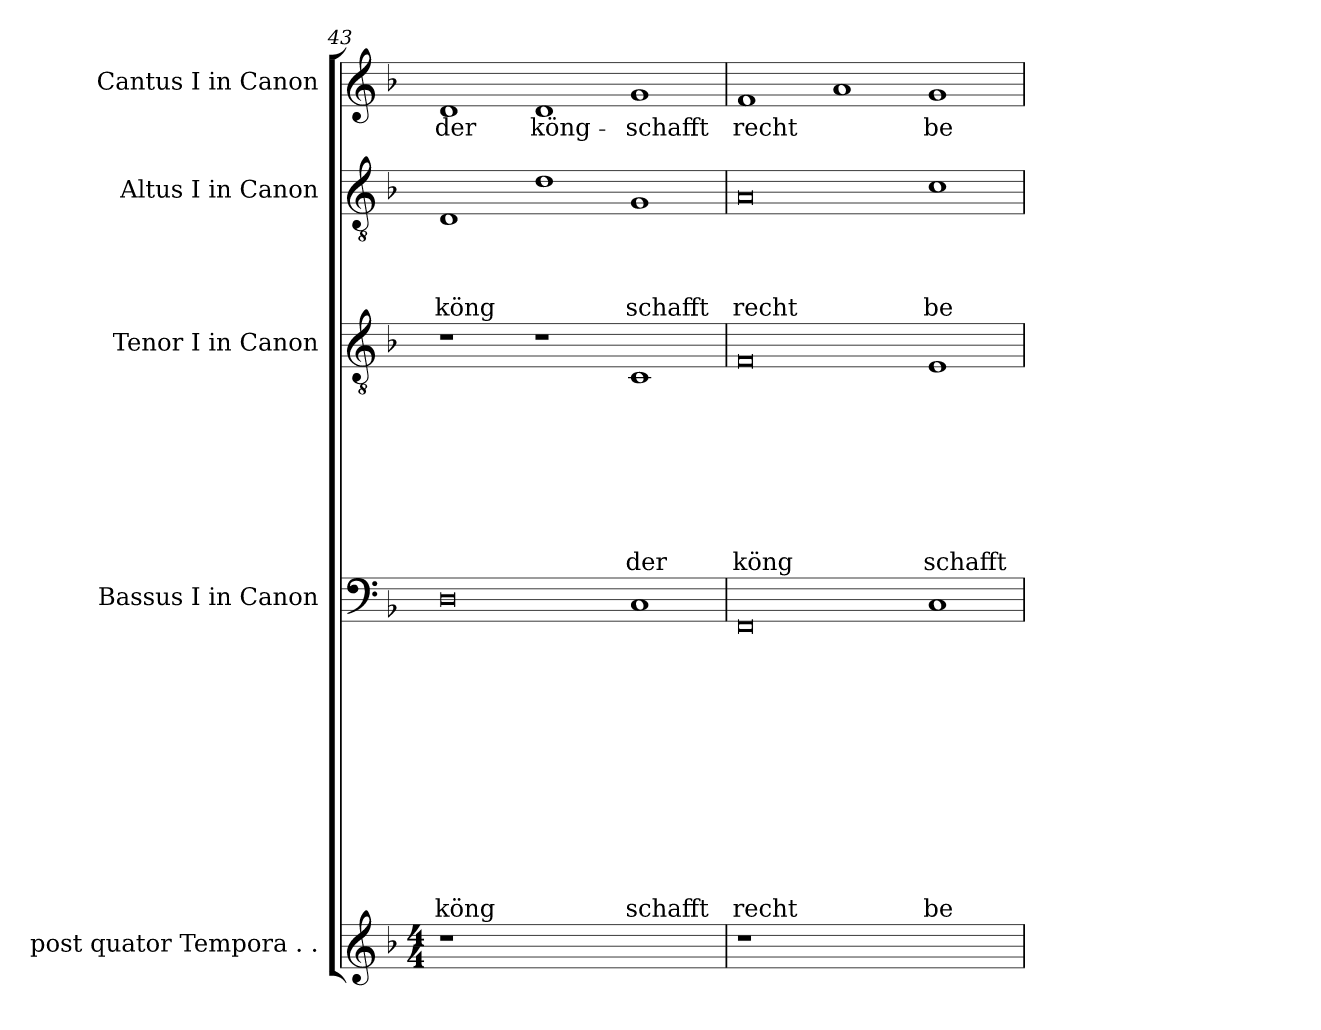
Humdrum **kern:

**kern	**kern	**text	**text	**text	**text	**text	**text	**text	**text	**text	**text	**text	**text	**kern	**text	**text	**text	**text	**text	**text	**text	**text	**kern	**text	**text	**text	**text	**kern	**text
*part5	*part4	*part4	*part4	*part4	*part4	*part4	*part4	*part4	*part4	*part4	*part4	*part4	*part4	*part3	*part3	*part3	*part3	*part3	*part3	*part3	*part3	*part3	*part2	*part2	*part2	*part2	*part2	*part1	*part1
*staff5	*staff4	*staff4	*staff4	*staff4	*staff4	*staff4	*staff4	*staff4	*staff4	*staff4	*staff4	*staff4	*staff4	*staff3	*staff3	*staff3	*staff3	*staff3	*staff3	*staff3	*staff3	*staff3	*staff2	*staff2	*staff2	*staff2	*staff2	*staff1	*staff1
*I"post quator Tempora . .	*I"Bassus I in Canon	*	*	*	*	*	*	*	*	*	*	*	*	*I"Tenor I in Canon	*	*	*	*	*	*	*	*	*I"Altus I in Canon	*	*	*	*	*I"Cantus I in Canon	*
!!LO:LB:g=z
*clefG2	*clefF4	*	*	*	*	*	*	*	*	*	*	*	*	*clefGv2	*	*	*	*	*	*	*	*	*clefGv2	*	*	*	*	*clefG2	*
*k[b-]	*k[b-]	*	*	*	*	*	*	*	*	*	*	*	*	*k[b-]	*	*	*	*	*	*	*	*	*k[b-]	*	*	*	*	*k[b-]	*
*F:	*F:	*	*	*	*	*	*	*	*	*	*	*	*	*F:	*	*	*	*	*	*	*	*	*F:	*	*	*	*	*F:	*
*M4/4	*	*	*	*	*	*	*	*	*	*	*	*	*	*	*	*	*	*	*	*	*	*	*	*	*	*	*	*	*
=43	=43	=43	=43	=43	=43	=43	=43	=43	=43	=43	=43	=43	=43	=43	=43	=43	=43	=43	=43	=43	=43	=43	=43	=43	=43	=43	=43	=43	=43
!	!	!	!	!	!	!	!	!	!	!	!	!	!LO:LY:b	!	!	!	!	!	!	!	!	!	!	!	!	!	!LO:LY:b	!	!LO:LY:b
1r	0D	.	.	.	.	.	.	.	.	.	.	.	köng	1r	.	.	.	.	.	.	.	.	1D	.	.	.	köng	1d	der
!	!	!	!	!	!	!	!	!	!	!	!	!	!	!	!	!	!	!	!	!	!	!	!	!	!	!	!	!	!LO:LY:b
0ryy	.	.	.	.	.	.	.	.	.	.	.	.	.	1r	.	.	.	.	.	.	.	.	1d	.	.	.	.	1d	köng-
!	!	!	!	!	!	!	!	!	!	!	!	!	!LO:LY:b	!	!	!	!	!	!	!	!	!LO:LY:b	!	!	!	!	!LO:LY:b	!	!LO:LY:b
.	1C	.	.	.	.	.	.	.	.	.	.	.	schafft	1C	.	.	.	.	.	.	.	der	1G	.	.	.	schafft	1g	-schafft
=44	=44	=44	=44	=44	=44	=44	=44	=44	=44	=44	=44	=44	=44	=44	=44	=44	=44	=44	=44	=44	=44	=44	=44	=44	=44	=44	=44	=44	=44
!	!	!	!	!	!	!	!	!	!	!	!	!	!LO:LY:b	!	!	!	!	!	!	!	!	!LO:LY:b	!	!	!	!	!LO:LY:b	!	!LO:LY:b
1r	0FF	.	.	.	.	.	.	.	.	.	.	.	recht	0F	.	.	.	.	.	.	.	köng	0A	.	.	.	recht	1f	recht
0ryy	.	.	.	.	.	.	.	.	.	.	.	.	.	.	.	.	.	.	.	.	.	.	.	.	.	.	.	1a	.
!	!	!	!	!	!	!	!	!	!	!	!	!	!LO:LY:b	!	!	!	!	!	!	!	!	!LO:LY:b	!	!	!	!	!LO:LY:b	!	!LO:LY:b
.	1C	.	.	.	.	.	.	.	.	.	.	.	be	1E	.	.	.	.	.	.	.	schafft	1c	.	.	.	be	1g	be-
=	=	=	=	=	=	=	=	=	=	=	=	=	=	=	=	=	=	=	=	=	=	=	=	=	=	=	=	=	=
*-	*-	*-	*-	*-	*-	*-	*-	*-	*-	*-	*-	*-	*-	*-	*-	*-	*-	*-	*-	*-	*-	*-	*-	*-	*-	*-	*-	*-	*-
